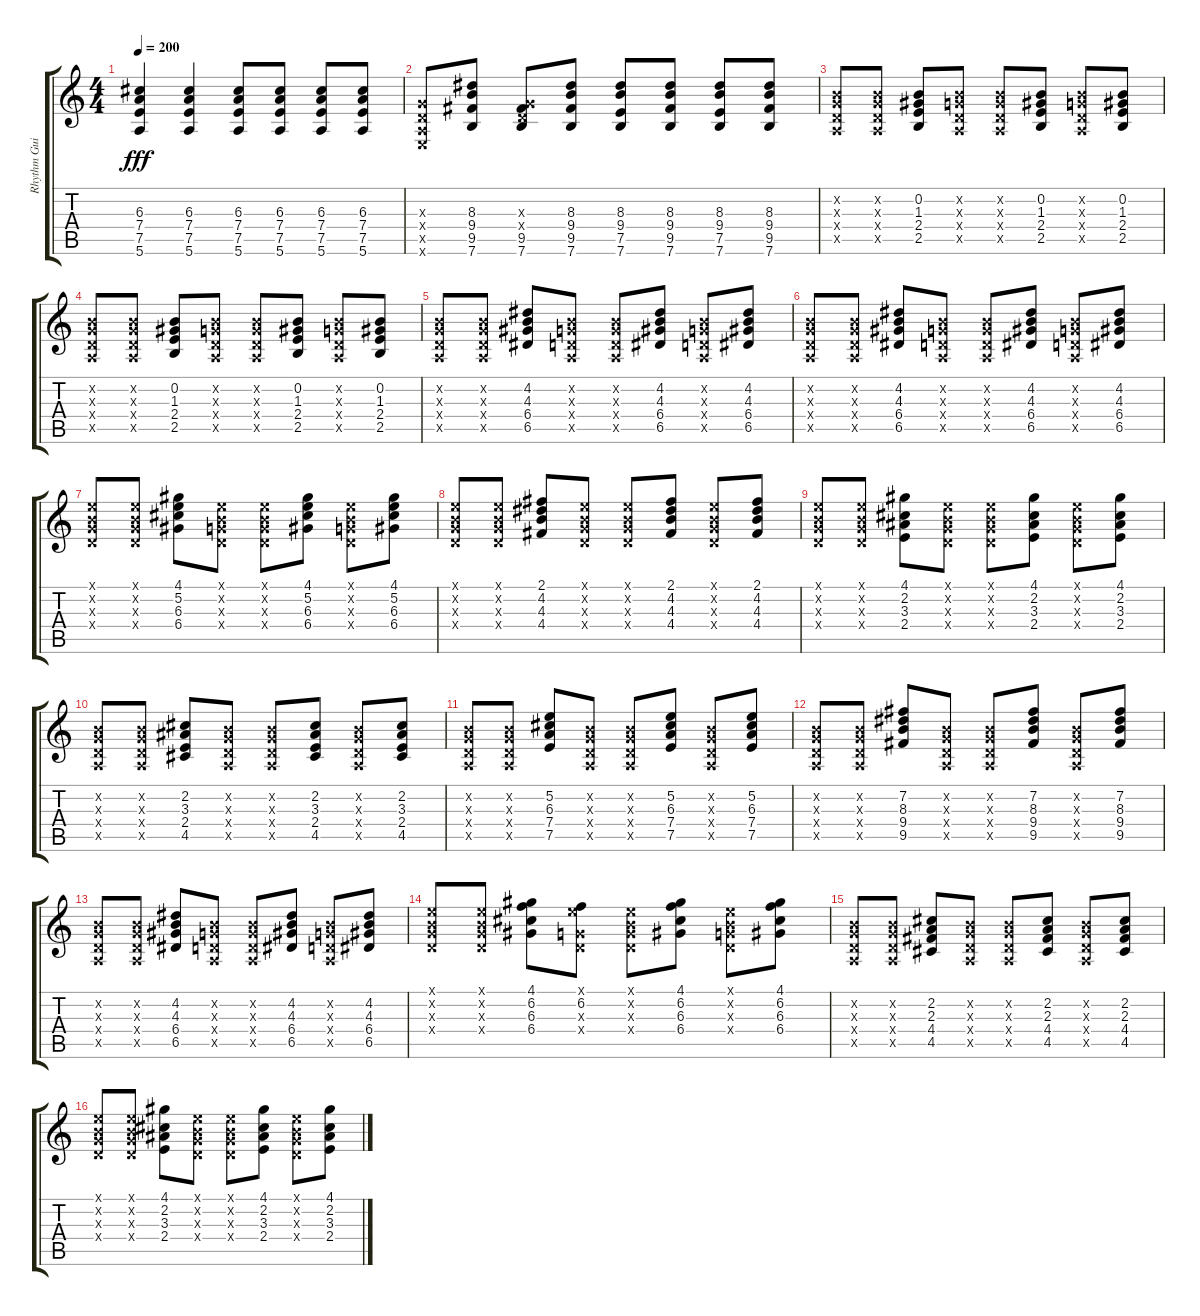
\track ("Rhythm Guitar" "Rhythm Gui") {instrument distortionguitar}
\staff {score tabs}
\tuning (E4 B3 G3 D3 A2 E2) {hide}
\ts (4 4)
\tempo 200
\clef g2
\ks c
(6.3 7.4 7.5 5.6).4{dy fff} (6.3 7.4 7.5 5.6).4 (6.3 7.4 7.5 5.6).8 (6.3 7.4 7.5 5.6).8 (6.3 7.4 7.5 5.6).8 (6.3 7.4 7.5 5.6).8 |
(0.3{x} 0.4{x} 0.5{x} 0.6{x}).8 (8.3 9.4 9.5 7.6).8 (0.3{x} 0.4{x} 9.5 7.6).8 (8.3 9.4 9.5 7.6).8 (8.3 9.4 7.5 7.6).8 (8.3 9.4 9.5 7.6).8 (8.3 9.4 7.5 7.6).8 (8.3 9.4 9.5 7.6).8 |
(0.2{x} 0.3{x} 0.4{x} 0.5{x}).8 (0.2{x} 0.3{x} 0.4{x} 0.5{x}).8 (0.2 1.3 2.4 2.5).8 (0.2{x} 0.3{x} 0.4{x} 0.5{x}).8 (0.2{x} 0.3{x} 0.4{x} 0.5{x}).8 (0.2 1.3 2.4 2.5).8 (0.2{x} 0.3{x} 0.4{x} 0.5{x}).8 (0.2 1.3 2.4 2.5).8 |
(0.2{x} 0.3{x} 0.4{x} 0.5{x}).8 (0.2{x} 0.3{x} 0.4{x} 0.5{x}).8 (0.2 1.3 2.4 2.5).8 (0.2{x} 0.3{x} 0.4{x} 0.5{x}).8 (0.2{x} 0.3{x} 0.4{x} 0.5{x}).8 (0.2 1.3 2.4 2.5).8 (0.2{x} 0.3{x} 0.4{x} 0.5{x}).8 (0.2 1.3 2.4 2.5).8 |
(0.2{x} 0.3{x} 0.4{x} 0.5{x}).8 (0.2{x} 0.3{x} 0.4{x} 0.5{x}).8 (4.2 4.3 6.4 6.5).8 (0.2{x} 0.3{x} 0.4{x} 0.5{x}).8 (0.2{x} 0.3{x} 0.4{x} 0.5{x}).8 (4.2 4.3 6.4 6.5).8 (0.2{x} 0.3{x} 0.4{x} 0.5{x}).8 (4.2 4.3 6.4 6.5).8 |
(0.2{x} 0.3{x} 0.4{x} 0.5{x}).8 (0.2{x} 0.3{x} 0.4{x} 0.5{x}).8 (4.2 4.3 6.4 6.5).8 (0.2{x} 0.3{x} 0.4{x} 0.5{x}).8 (0.2{x} 0.3{x} 0.4{x} 0.5{x}).8 (4.2 4.3 6.4 6.5).8 (0.2{x} 0.3{x} 0.4{x} 0.5{x}).8 (4.2 4.3 6.4 6.5).8 |
(0.1{x} 0.2{x} 0.3{x} 0.4{x}).8 (0.1{x} 0.2{x} 0.3{x} 0.4{x}).8 (4.1 5.2 6.3 6.4).8 (0.1{x} 0.2{x} 0.3{x} 0.4{x}).8 (0.1{x} 0.2{x} 0.3{x} 0.4{x}).8 (4.1 5.2 6.3 6.4).8 (0.1{x} 0.2{x} 0.3{x} 0.4{x}).8 (4.1 5.2 6.3 6.4).8 |
(0.1{x} 0.2{x} 0.3{x} 0.4{x}).8 (0.1{x} 0.2{x} 0.3{x} 0.4{x}).8 (2.1 4.2 4.3 4.4).8 (0.1{x} 0.2{x} 0.3{x} 0.4{x}).8 (0.1{x} 0.2{x} 0.3{x} 0.4{x}).8 (2.1 4.2 4.3 4.4).8 (0.1{x} 0.2{x} 0.3{x} 0.4{x}).8 (2.1 4.2 4.3 4.4).8 |
(0.1{x} 0.2{x} 0.3{x} 0.4{x}).8 (0.1{x} 0.2{x} 0.3{x} 0.4{x}).8 (4.1 2.2 3.3 2.4).8 (0.1{x} 0.2{x} 0.3{x} 0.4{x}).8 (0.1{x} 0.2{x} 0.3{x} 0.4{x}).8 (4.1 2.2 3.3 2.4).8 (0.1{x} 0.2{x} 0.3{x} 0.4{x}).8 (4.1 2.2 3.3 2.4).8 |
(0.2{x} 0.3{x} 0.4{x} 0.5{x}).8 (0.2{x} 0.3{x} 0.4{x} 0.5{x}).8 (2.2 3.3 2.4 4.5).8 (0.2{x} 0.3{x} 0.4{x} 0.5{x}).8 (0.2{x} 0.3{x} 0.4{x} 0.5{x}).8 (2.2 3.3 2.4 4.5).8 (0.2{x} 0.3{x} 0.4{x} 0.5{x}).8 (2.2 3.3 2.4 4.5).8 |
(0.2{x} 0.3{x} 0.4{x} 0.5{x}).8 (0.2{x} 0.3{x} 0.4{x} 0.5{x}).8 (5.2 6.3 7.4 7.5).8 (0.2{x} 0.3{x} 0.4{x} 0.5{x}).8 (0.2{x} 0.3{x} 0.4{x} 0.5{x}).8 (5.2 6.3 7.4 7.5).8 (0.2{x} 0.3{x} 0.4{x} 0.5{x}).8 (5.2 6.3 7.4 7.5).8 |
(0.2{x} 0.3{x} 0.4{x} 0.5{x}).8 (0.2{x} 0.3{x} 0.4{x} 0.5{x}).8 (7.2 8.3 9.4 9.5).8 (0.2{x} 0.3{x} 0.4{x} 0.5{x}).8 (0.2{x} 0.3{x} 0.4{x} 0.5{x}).8 (7.2 8.3 9.4 9.5).8 (0.2{x} 0.3{x} 0.4{x} 0.5{x}).8 (7.2 8.3 9.4 9.5).8 |
(0.2{x} 0.3{x} 0.4{x} 0.5{x}).8 (0.2{x} 0.3{x} 0.4{x} 0.5{x}).8 (4.2 4.3 6.4 6.5).8 (0.2{x} 0.3{x} 0.4{x} 0.5{x}).8 (0.2{x} 0.3{x} 0.4{x} 0.5{x}).8 (4.2 4.3 6.4 6.5).8 (0.2{x} 0.3{x} 0.4{x} 0.5{x}).8 (4.2 4.3 6.4 6.5).8 |
(0.1{x} 0.2{x} 0.3{x} 0.4{x}).8 (0.1{x} 0.2{x} 0.3{x} 0.4{x}).8 (4.1 6.2 6.3 6.4).8 (0.1{x} 6.2 0.3{x} 0.4{x}).8 (0.1{x} 0.2{x} 0.3{x} 0.4{x}).8 (4.1 6.2 6.3 6.4).8 (0.1{x} 0.2{x} 0.3{x} 0.4{x}).8 (4.1 6.2 6.3 6.4).8 |
(0.2{x} 0.3{x} 0.4{x} 0.5{x}).8 (0.2{x} 0.3{x} 0.4{x} 0.5{x}).8 (2.2 2.3 4.4 4.5).8 (0.2{x} 0.3{x} 0.4{x} 0.5{x}).8 (0.2{x} 0.3{x} 0.4{x} 0.5{x}).8 (2.2 2.3 4.4 4.5).8 (0.2{x} 0.3{x} 0.4{x} 0.5{x}).8 (2.2 2.3 4.4 4.5).8 |
(0.1{x} 0.2{x} 0.3{x} 0.4{x}).8 (0.1{x} 0.2{x} 0.3{x} 0.4{x}).8 (4.1 2.2 3.3 2.4).8 (0.1{x} 0.2{x} 0.3{x} 0.4{x}).8 (0.1{x} 0.2{x} 0.3{x} 0.4{x}).8 (4.1 2.2 3.3 2.4).8 (0.1{x} 0.2{x} 0.3{x} 0.4{x}).8 (4.1 2.2 3.3 2.4).8
